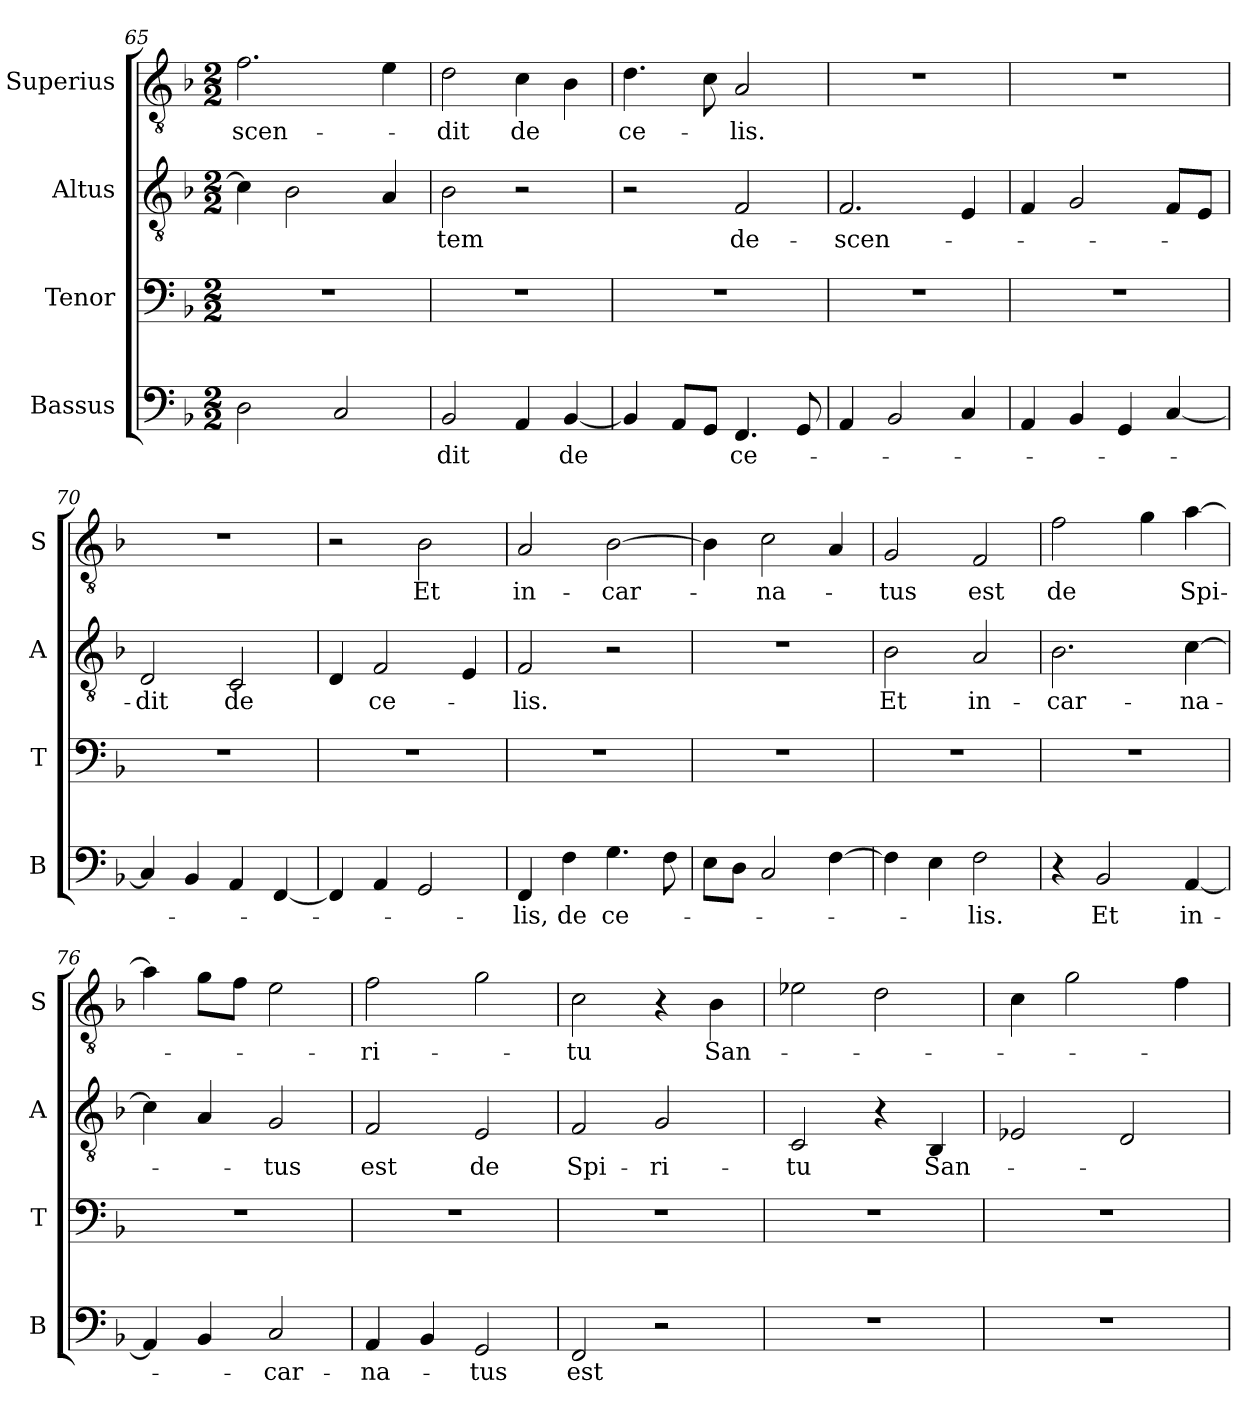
**kern	**text	**kern	**kern	**text	**kern	**text
*part4	*part4	*part3	*part2	*part2	*part1	*part1
*staff4	*staff4	*staff3	*staff2	*staff2	*staff1	*staff1
*I"Bassus	*	*I"Tenor	*I"Altus	*	*I"Superius	*
*I'B	*	*I'T	*I'A	*	*I'S	*
*clefF4	*	*clefF4	*clefGv2	*	*clefGv2	*
*k[b-]	*	*k[b-]	*k[b-]	*	*k[b-]	*
*M2/2	*	*M2/2	*M2/2	*	*M2/2	*
=65	=65	=65	=65	=65	=65	=65
2D	.	1r	4c]	.	2.f	-scen-
.	.	.	2B-	.	.	.
2C	.	.	.	.	.	.
.	.	.	4A	.	4e	.
=66	=66	=66	=66	=66	=66	=66
2BB-	-dit	1r	2B-	-tem	2d	-dit
!	!	!	!	!	!	!LO:LY:i
4AA	.	.	2r	.	4c	de
[4BB-	de	.	.	.	4B-	.
=67	=67	=67	=67	=67	=67	=67
!	!	!	!	!	!	!LO:LY:i
4BB-]	.	1r	2r	.	4.d	ce-
8AAL	.	.	.	.	.	.
8GGJ	.	.	.	.	8c	.
!	!	!	!	!	!	!LO:LY:i
4.FF	ce-	.	2F	de-	2A	-lis.
8GG	.	.	.	.	.	.
=68	=68	=68	=68	=68	=68	=68
4AA	.	1r	2.F	-scen-	1r	.
2BB-	.	.	.	.	.	.
4C	.	.	4E	.	.	.
=69	=69	=69	=69	=69	=69	=69
4AA	.	1r	4F	.	1r	.
4BB-	.	.	2G	.	.	.
4GG	.	.	.	.	.	.
[4C	.	.	8FL	.	.	.
.	.	.	8EJ	.	.	.
=70	=70	=70	=70	=70	=70	=70
4C]	.	1r	2D	-dit	1r	.
4BB-	.	.	.	.	.	.
4AA	.	.	2C	de	.	.
[4FF	.	.	.	.	.	.
=71	=71	=71	=71	=71	=71	=71
4FF]	.	1r	4D	.	2r	.
4AA	.	.	2F	ce-	.	.
2GG	.	.	.	.	2B-	Et
.	.	.	4E	.	.	.
=72	=72	=72	=72	=72	=72	=72
4FF	-lis,	1r	2F	-lis.	2A	in-
!	!LO:LY:i	!	!	!	!	!
4F	de	.	.	.	.	.
!	!LO:LY:i	!	!	!	!	!
4.G	ce-	.	2r	.	[2B-	-car-
8F	.	.	.	.	.	.
=73	=73	=73	=73	=73	=73	=73
8EL	.	1r	1r	.	4B-]	.
8DJ	.	.	.	.	.	.
2C	.	.	.	.	2c	-na-
[4F	.	.	.	.	4A	.
=74	=74	=74	=74	=74	=74	=74
4F]	.	1r	2B-	Et	2G	-tus
4E	.	.	.	.	.	.
!	!LO:LY:i	!	!	!	!	!
2F	-lis.	.	2A	in-	2F	est
=75	=75	=75	=75	=75	=75	=75
4r	.	1r	2.B-	-car-	2f	de
2BB-	Et	.	.	.	.	.
.	.	.	.	.	4g	.
[4AA	in-	.	[4c	-na-	[4a	Spi-
=76	=76	=76	=76	=76	=76	=76
4AA]	.	1r	4c]	.	4a]	.
4BB-	.	.	4A	.	8gL	.
.	.	.	.	.	8fJ	.
2C	-car-	.	2G	-tus	2e	.
=77	=77	=77	=77	=77	=77	=77
4AA	-na-	1r	2F	est	2f	-ri-
4BB-	.	.	.	.	.	.
2GG	-tus	.	2E	de	2g	.
=78	=78	=78	=78	=78	=78	=78
2FF	est	1r	2F	Spi-	2c	-tu
2r	.	.	2G	-ri-	4r	.
.	.	.	.	.	4B-	San-
=79	=79	=79	=79	=79	=79	=79
1r	.	1r	2C	-tu	2e-X	.
.	.	.	4r	.	2d	.
.	.	.	4BB-	San-	.	.
=80	=80	=80	=80	=80	=80	=80
1r	.	1r	2E-X	.	4c	.
.	.	.	.	.	2g	.
.	.	.	2D	.	.	.
.	.	.	.	.	4f	.
=	=	=	=	=	=	=
*-	*-	*-	*-	*-	*-	*-
